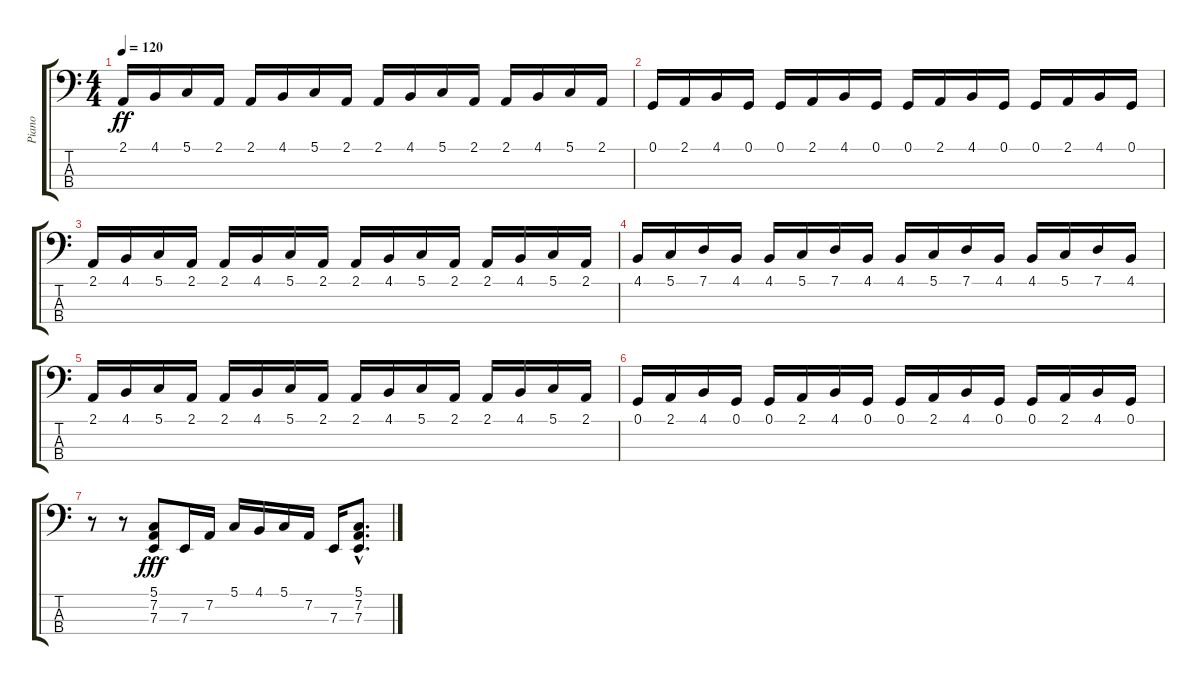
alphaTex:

\track ("Piano" "Piano") {instrument acousticgrandpiano}
\staff {score tabs}
\tuning (G2 D2 A1 E1) {hide}
\ts (4 4)
\tempo 120
\clef f4
\ks c
2.1.16{dy ff} 4.1.16 5.1.16 2.1.16 2.1.16 4.1.16 5.1.16 2.1.16 2.1.16 4.1.16 5.1.16 2.1.16 2.1.16 4.1.16 5.1.16 2.1.16 |
0.1.16 2.1.16 4.1.16 0.1.16 0.1.16 2.1.16 4.1.16 0.1.16 0.1.16 2.1.16 4.1.16 0.1.16 0.1.16 2.1.16 4.1.16 0.1.16 |
2.1.16 4.1.16 5.1.16 2.1.16 2.1.16 4.1.16 5.1.16 2.1.16 2.1.16 4.1.16 5.1.16 2.1.16 2.1.16 4.1.16 5.1.16 2.1.16 |
4.1.16 5.1.16 7.1.16 4.1.16 4.1.16 5.1.16 7.1.16 4.1.16 4.1.16 5.1.16 7.1.16 4.1.16 4.1.16 5.1.16 7.1.16 4.1.16 |
2.1.16 4.1.16 5.1.16 2.1.16 2.1.16 4.1.16 5.1.16 2.1.16 2.1.16 4.1.16 5.1.16 2.1.16 2.1.16 4.1.16 5.1.16 2.1.16 |
0.1.16 2.1.16 4.1.16 0.1.16 0.1.16 2.1.16 4.1.16 0.1.16 0.1.16 2.1.16 4.1.16 0.1.16 0.1.16 2.1.16 4.1.16 0.1.16 |
r.8 r.8 (5.1 7.2 7.3).8{dy fff} 7.3.16 7.2.16 5.1.16 4.1.16 5.1.16 7.2.16 7.3.16 (5.1{hac} 7.2{hac} 7.3{hac}).8{d}
